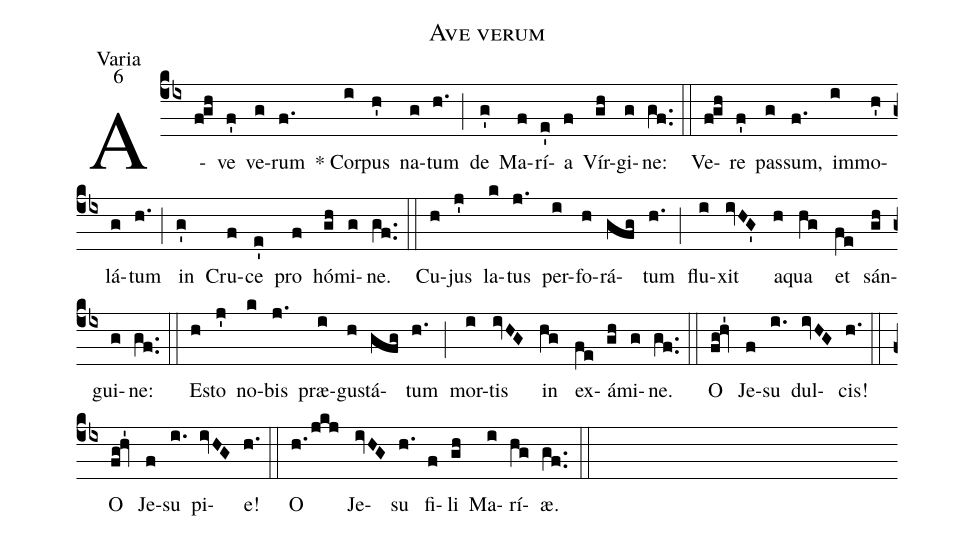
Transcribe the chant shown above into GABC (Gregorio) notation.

name:Ave verum;
office-part:Varia;
mode:6;
%%
(cb4) A(f!gh)ve(f') ve(g)rum(f.) * Cor(i)pus(h') na(g)tum(h.) (;) de(g') Ma(f)rí(e')a(f) Vír(gh)gi(g)ne:(gf..) (::) Ve(f!gh)re(f') pas(g)sum,(f.) im(i)mo(h')lá(g)tum(h.) (;) in(g') Cru(f)ce(e') pro(f) hó(gh)mi(g)ne.(gf..) (::) Cu(h)jus(j') la(k)tus(j.) per(i)fo(h)rá(gfg)tum(h.) (;)  flu(i)xit(ivHG') a(h)qua(hg) et(fe) sán(gh)gui(g)ne:(gf..) (::) E(h)sto(j') no(k)bis(j.) præ(i)gu(h)stá(gfg)tum(h.) (;) mor(i)tis(ivHG) in(hg) ex(fe)á(gh)mi(g)ne.(gf..) (::) O(fg!hv'1) Je(f)su(i.) dul(ivHG)cis!(h.) (::) O(fg!hv'1) Je(f)su(i.) pi(ivHG)e!(h.) (::) O(h./jkj) Je(ivHG)su(h.) fi(f)li(gh) Ma(i)rí(hg)æ.(gf..) (::)
